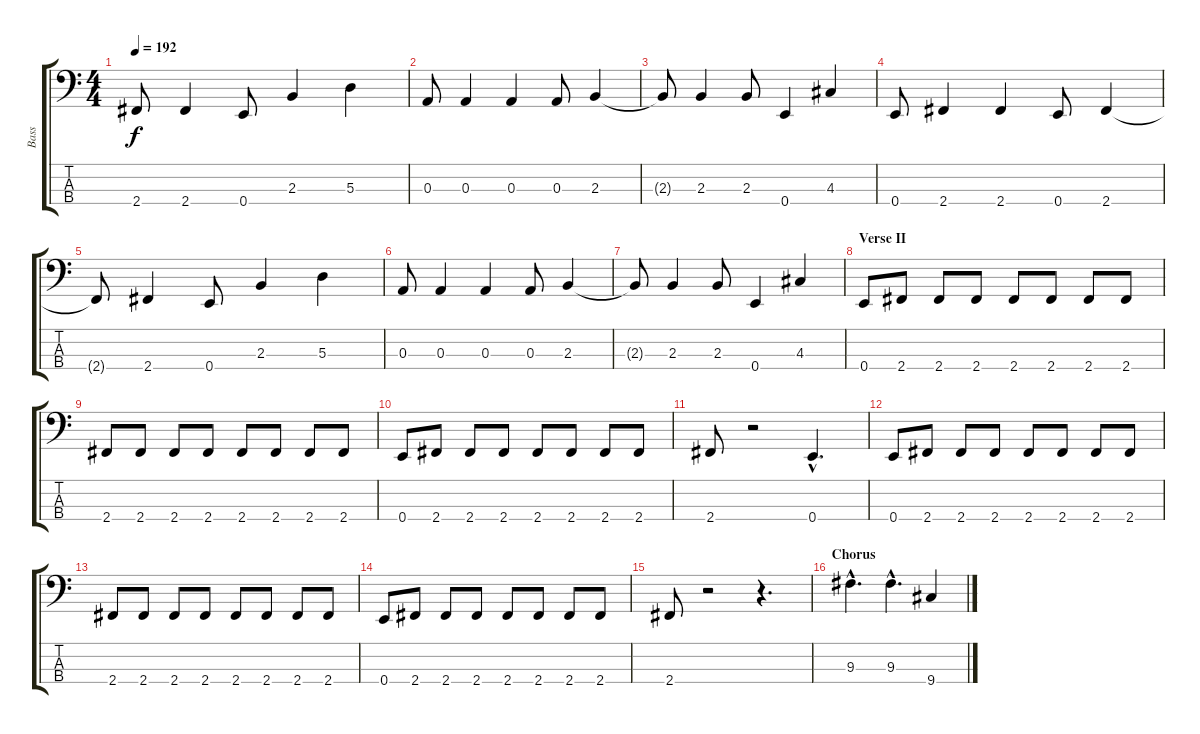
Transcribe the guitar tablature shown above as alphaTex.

\track ("Bass" "Bass") {instrument fretlessbass}
\staff {score tabs}
\tuning (G2 D2 A1 E1) {hide}
\ts (4 4)
\tempo 192
\clef f4
\ks c
2.4{t}.8{dy f} 2.4.4 0.4.8 2.3.4 5.3.4 |
0.3.8 0.3.4 0.3.4 0.3.8 2.3.4 |
2.3{t}.8 2.3.4 2.3.8 0.4.4 4.3.4 |
0.4.8 2.4.4 2.4.4 0.4.8 2.4.4 |
2.4{t}.8 2.4.4 0.4.8 2.3.4 5.3.4 |
0.3.8 0.3.4 0.3.4 0.3.8 2.3.4 |
2.3{t}.8 2.3.4 2.3.8 0.4.4 4.3.4 |
\section ("" "Verse II")
0.4.8 2.4.8 2.4.8 2.4.8 2.4.8 2.4.8 2.4.8 2.4.8 |
2.4.8 2.4.8 2.4.8 2.4.8 2.4.8 2.4.8 2.4.8 2.4.8 |
0.4.8 2.4.8 2.4.8 2.4.8 2.4.8 2.4.8 2.4.8 2.4.8 |
2.4.8 r.2 0.4{hac}.4{d} |
0.4.8 2.4.8 2.4.8 2.4.8 2.4.8 2.4.8 2.4.8 2.4.8 |
2.4.8 2.4.8 2.4.8 2.4.8 2.4.8 2.4.8 2.4.8 2.4.8 |
0.4.8 2.4.8 2.4.8 2.4.8 2.4.8 2.4.8 2.4.8 2.4.8 |
2.4.8 r.2 r.4{d} |
\section ("" "Chorus")
9.3{hac}.4{d} 9.3{hac}.4{d} 9.4.4
